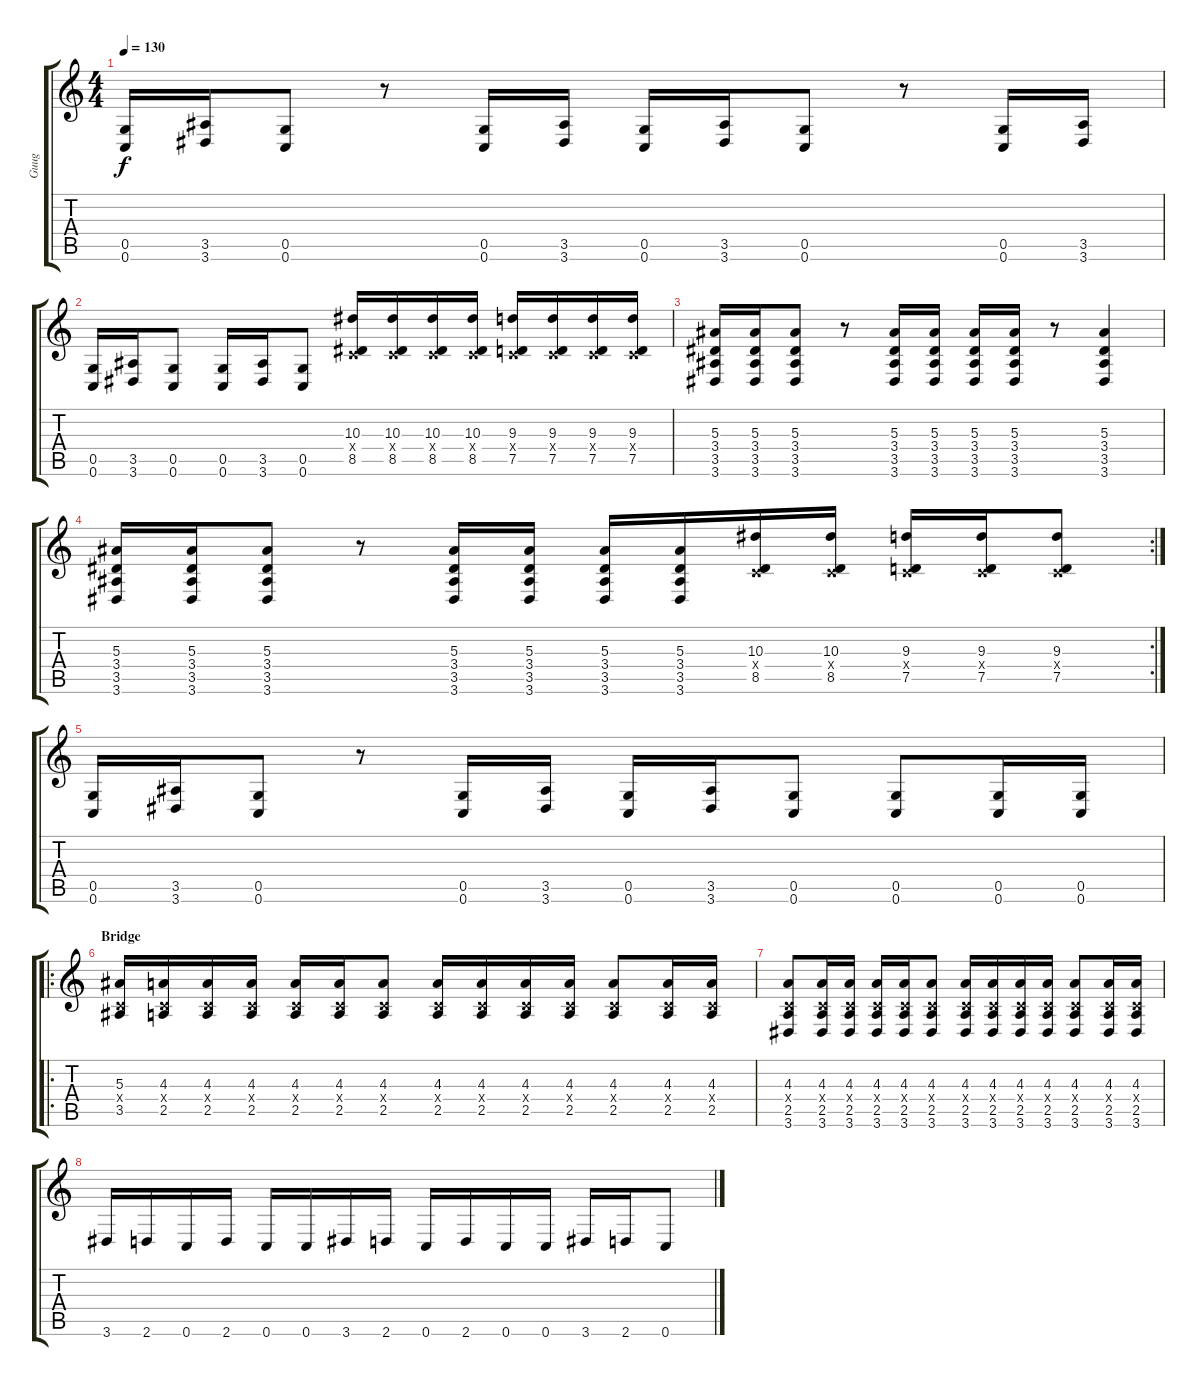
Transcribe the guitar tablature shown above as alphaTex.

\track ("Guug" "Guug") {instrument distortionguitar}
\staff {score tabs}
\tuning (D4 A3 F3 C3 G2 C2) {hide}
\ts (4 4)
\tempo 130
\clef g2
\ks c
(0.5 0.6).16{dy f} (3.5 3.6).16 (0.5 0.6).8 r.8 (0.5 0.6).16 (3.5 3.6).16 (0.5 0.6).16 (3.5 3.6).16 (0.5 0.6).8 r.8 (0.5 0.6).16 (3.5 3.6).16 |
(0.5 0.6).16 (3.5 3.6).16 (0.5 0.6).8 (0.5 0.6).16 (3.5 3.6).16 (0.5 0.6).8 (10.3 0.4{x} 8.5).16 (10.3 0.4{x} 8.5).16 (10.3 0.4{x} 8.5).16 (10.3 0.4{x} 8.5).16 (9.3 0.4{x} 7.5).16 (9.3 0.4{x} 7.5).16 (9.3 0.4{x} 7.5).16 (9.3 0.4{x} 7.5).16 |
(5.3 3.4 3.5 3.6).16 (5.3 3.4 3.5 3.6).16 (5.3 3.4 3.5 3.6).8 r.8 (5.3 3.4 3.5 3.6).16 (5.3 3.4 3.5 3.6).16 (5.3 3.4 3.5 3.6).16 (5.3 3.4 3.5 3.6).16 r.8 (5.3 3.4 3.5 3.6).4 |
\rc 2
(5.3 3.4 3.5 3.6).16 (5.3 3.4 3.5 3.6).16 (5.3 3.4 3.5 3.6).8 r.8 (5.3 3.4 3.5 3.6).16 (5.3 3.4 3.5 3.6).16 (5.3 3.4 3.5 3.6).16 (5.3 3.4 3.5 3.6).16 (10.3 0.4{x} 8.5).16 (10.3 0.4{x} 8.5).16 (9.3 0.4{x} 7.5).16 (9.3 0.4{x} 7.5).16 (9.3 0.4{x} 7.5).8 |
(0.5 0.6).16 (3.5 3.6).16 (0.5 0.6).8 r.8 (0.5 0.6).16 (3.5 3.6).16 (0.5 0.6).16 (3.5 3.6).16 (0.5 0.6).8 (0.5 0.6).8 (0.5 0.6).16 (0.5 0.6).16 |
\ro
\section ("" "Bridge")
(5.3 0.4{x} 3.5).16 (4.3 0.4{x} 2.5).16 (4.3 0.4{x} 2.5).16 (4.3 0.4{x} 2.5).16 (4.3 0.4{x} 2.5).16 (4.3 0.4{x} 2.5).16 (4.3 0.4{x} 2.5).8 (4.3 0.4{x} 2.5).16 (4.3 0.4{x} 2.5).16 (4.3 0.4{x} 2.5).16 (4.3 0.4{x} 2.5).16 (4.3 0.4{x} 2.5).8 (4.3 0.4{x} 2.5).16 (4.3 0.4{x} 2.5).16 |
(4.3 0.4{x} 2.5 3.6).8 (4.3 0.4{x} 2.5 3.6).16 (4.3 0.4{x} 2.5 3.6).16 (4.3 0.4{x} 2.5 3.6).16 (4.3 0.4{x} 2.5 3.6).16 (4.3 0.4{x} 2.5 3.6).8 (4.3 0.4{x} 2.5 3.6).16 (4.3 0.4{x} 2.5 3.6).16 (4.3 0.4{x} 2.5 3.6).16 (4.3 0.4{x} 2.5 3.6).16 (4.3 0.4{x} 2.5 3.6).8 (4.3 0.4{x} 2.5 3.6).16 (4.3 0.4{x} 2.5 3.6).16 |
3.6.16 2.6.16 0.6.16 2.6.16 0.6.16 0.6.16 3.6.16 2.6.16 0.6.16 2.6.16 0.6.16 0.6.16 3.6.16 2.6.16 0.6.8
